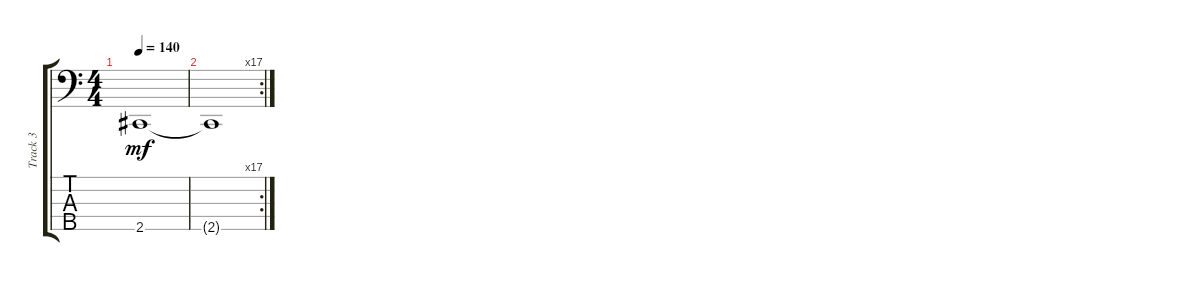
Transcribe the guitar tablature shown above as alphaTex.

\track ("Track 3" "Track 3") {instrument electricbassfinger}
\staff {score tabs}
\tuning (G2 D2 A1 E1 B0) {hide}
\ts (4 4)
\tempo 140
\clef f4
\ks c
2.5.1{dy mf} |
\rc 17
2.5{t}.1
